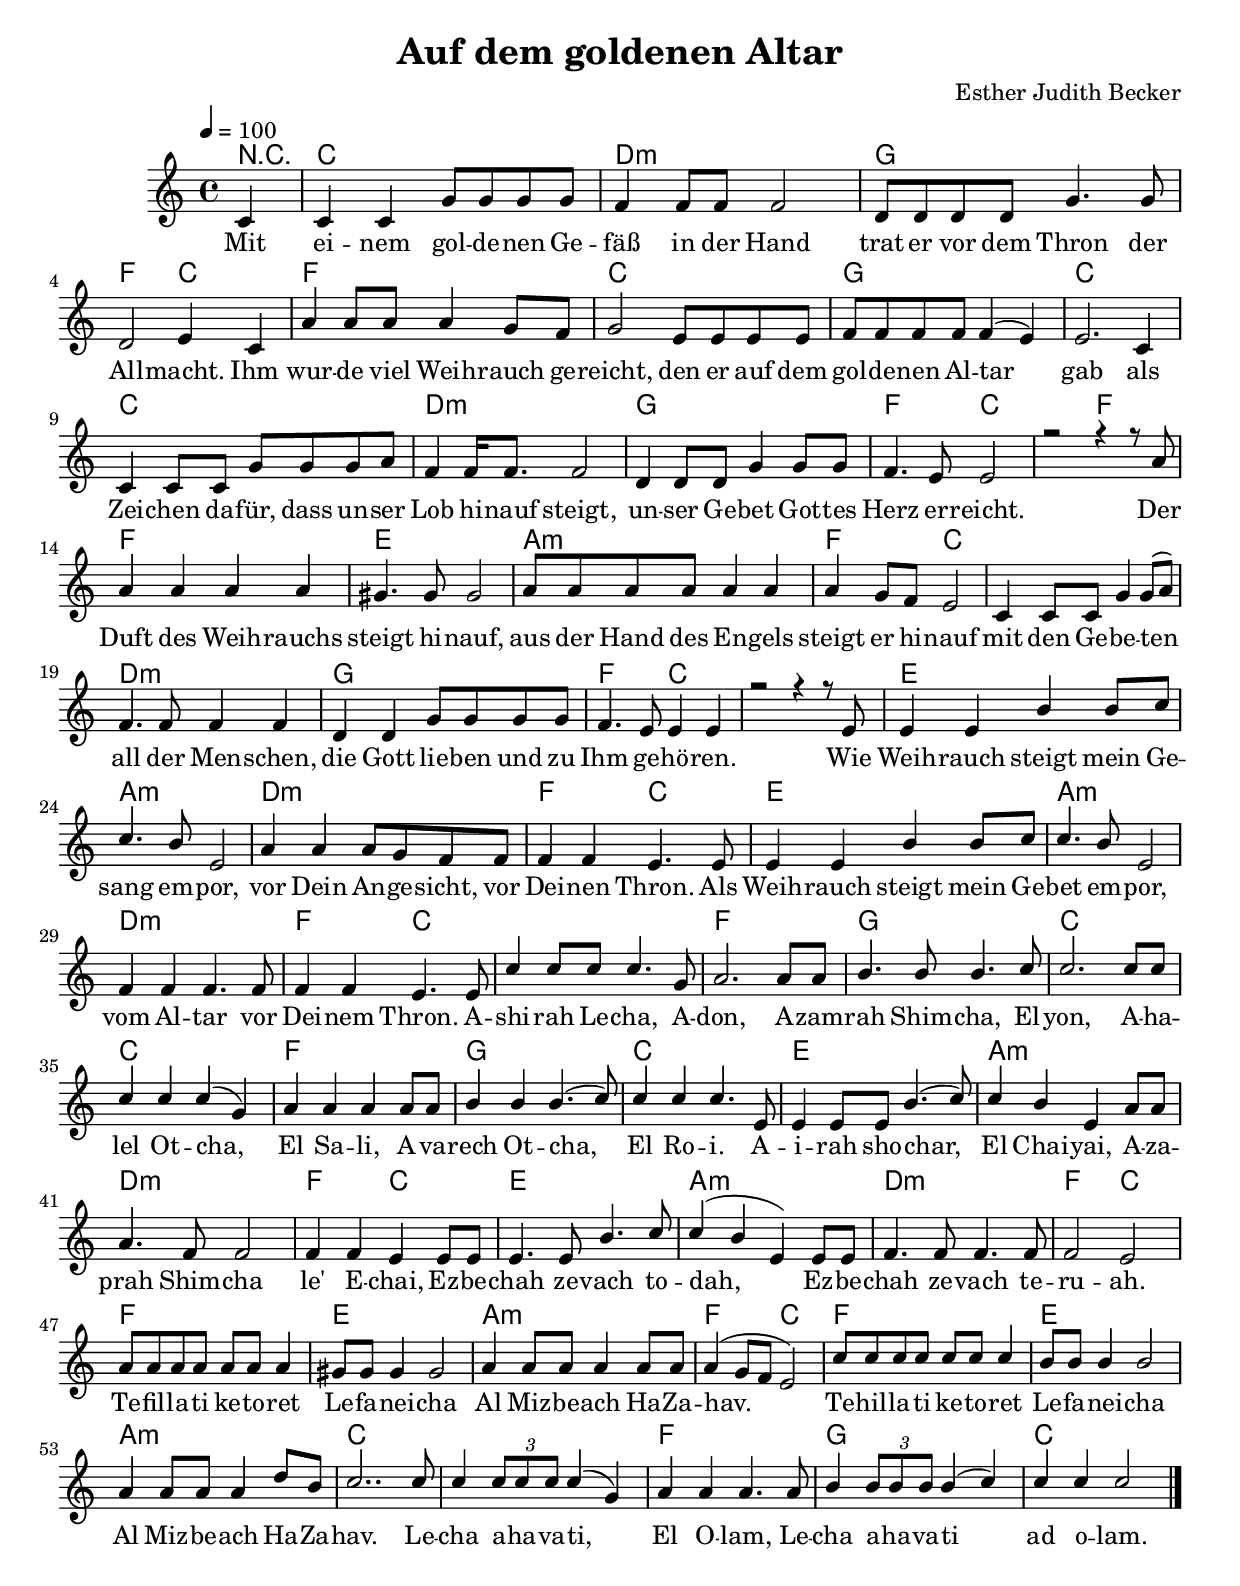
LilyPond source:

\version "2.13.3"

\header {
  title = "Auf dem goldenen Altar"
  composer = "Esther Judith Becker"
}

global = {
  \key c \major
  \time 4/4
  \tempo 4 = 100
}

akkorde = \chordmode {
  r4 c1 d1:m g1 f2 c2 f1 c1 
  % zeile 4:
  g1 c1 c1 d1:m g1 f2 c2 
  
  c2 f2 f1 e1 a1:m f2 c2
  c1 d1:m g1 f2 c2 c1
  e1 a1:m d1:m f2 c2
  e1 a1:m
  
  % seite 2
  
  d1:m f2 c2 c1
  f1 g1 c1
  c1 f1 g1
  c1 e1 a1:m
  d1:m f2 c2 e1
  a1:m d1:m f2 c2
  f1 e1
  a1:m f2 c2
  f1 e1 a1:m c1 c1
  f1 g1 c1
}

text = \lyricmode {
Mit ei -- nem gol -- de -- nen Ge -- fäß in der Hand
trat er vor dem Thron der All -- macht.
Ihm wur -- de viel Weih -- rauch ge -- reicht,
den er auf dem gol -- de -- nen Al -- tar gab
als Zei -- chen da -- für, dass un -- ser Lob hi -- nauf steigt,
un -- ser Ge -- bet Got -- tes Herz er -- reicht.

Der Duft des Weih -- rauchs steigt hi -- nauf,
aus der Hand des En -- gels steigt er hi -- nauf
mit den Ge -- be -- ten all der Men -- schen,
die Gott lie -- ben und zu Ihm ge -- hö -- ren.

Wie Weih -- rauch steigt mein Ge -- sang em -- por,
vor Dein An -- ge -- sicht, vor Dei -- nen Thron.
Als Weih -- rauch steigt mein Ge -- bet em -- por,
vom Al -- tar vor Dei -- nem Thron.

A -- shi -- rah Le -- cha, A -- don,
A -- zam -- rah Shim -- cha, El -- yon,
A -- ha -- lel Ot -- cha, El Sa -- li,
A -- va -- rech Ot -- cha, El Ro -- i.

A -- i -- rah sho -- char, El Chai -- yai,
A -- za -- prah Shim -- cha le' E -- chai,
Ez -- be -- chah ze -- vach to -- dah,
Ez -- be -- chah ze -- vach te -- ru -- ah.

Te -- fil -- la -- ti ke -- to -- ret Le -- fa -- nei -- cha
Al Miz -- be -- ach Ha -- Za -- hav.
Te -- hil -- la -- ti ke -- to -- ret Le -- fa -- nei -- cha
Al Miz -- be -- ach Ha -- Za -- hav.

Le -- cha a -- ha -- va -- ti, El O -- lam,
Le -- cha a -- ha -- va -- ti ad o -- lam.

Lecha ahavati, El Olam,
Lecha ahavati, lecha ahavati,
Lecha ahavati ad olam.
}

notesMelody = {
  \partial 4 c4 | c c g'8 g g g | f4 f8 f f2 |
  d8 d d d g4. g8 | d2 e4 c |
  a' a8 a a4 g8 f | g2 e8 e e e |
  f f f f f4( e) e2. c4 | c c8 c g' g g a |
  f4 f16 f8. f2 | d4 d8 d g4 g8 g | f4. e8 e2 |
  r2 r4 r8 a8 | a4 a a a | gis4. gis8 gis2 |
  a8 a a a a4 a | a g8 f e2 |
  c4 c8 c g'4 g8( a) | f4. f8 f4 f |
  d4 d g8 g g g | f4. e8 e4 e | r2 r4 r8 e8 |
  e4 e b' b8 c | c4. b8 e,2 |
  a4 a a8 g f f | f4 f e4. e8 |
  e4 e b' b8 c | c4. b8 e,2 |
  
  % seite 2
  
  f4 f f4. f8 | f4 f e4. e8 | c'4 c8 c c4. g8 |
  a2. a8 a | b4. b8 b4. c8 | c2. c8 c |
  c4 c c( g) | a a a a8 a | b4 b b4.( c8) |
  c4 c c4. e,8 | e4 e8 e b'4.( c8) | c4 b e, a8 a |
  a4. f8 f2 | f4 f e e8 e | e4. e8 b'4. c8 |
  
  c4( b e,) e8 e | f4. f8 f4. f8 | f2 e |
  a8 a a a a a a4 | gis8 gis gis4 gis2 |
  a4 a8 a a4 a8 a | a4( g8 f e2) |
  c'8 c c c c c c4 | b8 b b4 b2 |
  a4 a8 a a4 d8 b | c2.. c8 | c4 \times 2/3 {c8 c c} c4( g) |
  a4 a a4. a8 | b4 \times 2/3 {b8 b b} b4( c) | c c c2 | \bar"|."
}

\score {
  <<
    \new ChordNames { \set chordChanges = ##t \germanChords \akkorde }
    \new Voice { \voiceOne << \global \relative c' \notesMelody >> }
    \addlyrics { \text }
  >>
}

\score {
  <<
    \new ChordNames { \set chordChanges = ##t \germanChords \akkorde }
    \new Voice { \voiceOne << \global \relative c' \notesMelody >> }
  >>
  \midi {
    \context {
      \Score
    }
   }
}